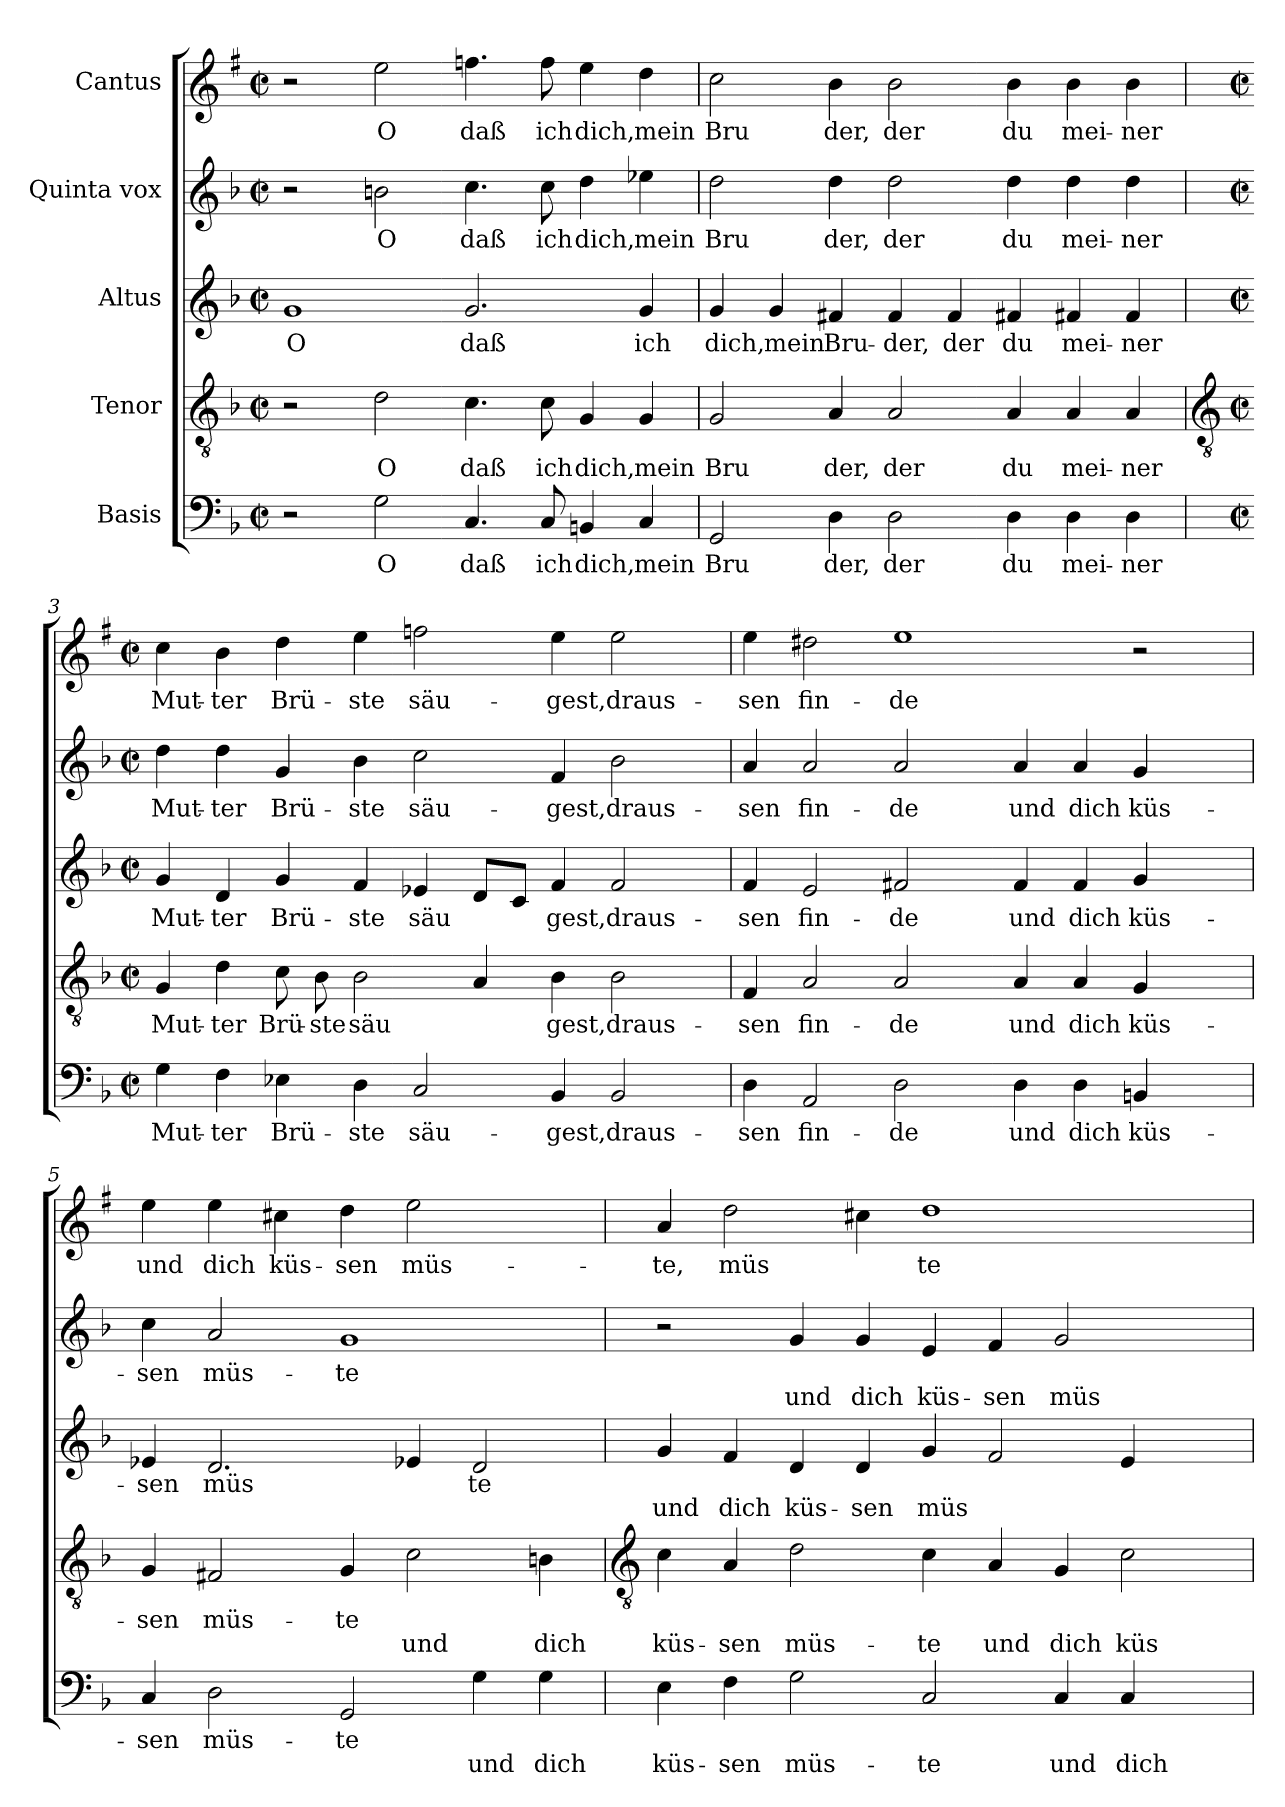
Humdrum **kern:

**kern	**text	**text	**kern	**text	**text	**kern	**text	**text	**kern	**text	**text	**kern	**text
*part5	*part5	*part5	*part4	*part4	*part4	*part3	*part3	*part3	*part2	*part2	*part2	*part1	*part1
*staff5	*staff5	*staff5	*staff4	*staff4	*staff4	*staff3	*staff3	*staff3	*staff2	*staff2	*staff2	*staff1	*staff1
*I"Basis	*	*	*I"Tenor	*	*	*I"Altus	*	*	*I"Quinta vox	*	*	*I"Cantus	*
*clefF4	*	*	*clefGv2	*	*	*clefG2	*	*	*clefG2	*	*	*clefG2	*
*	*	*	*	*	*	*	*	*	*	*	*	*ITrd1c2	*
*k[b-]	*	*	*k[b-]	*	*	*k[b-]	*	*	*k[b-]	*	*	*k[b-]	*
*F:	*	*	*F:	*	*	*F:	*	*	*F:	*	*	*F:	*
*M4/2	*	*	*M4/2	*	*	*M4/2	*	*	*M4/2	*	*	*M4/2	*
*met(c|)	*	*	*met(c|)	*	*	*met(c|)	*	*	*met(c|)	*	*	*met(c|)	*
=1	=1	=1	=1	=1	=1	=1	=1	=1	=1	=1	=1	=1	=1
!	!	!	!	!	!	!	!LO:LY:b	!	!	!	!	!	!
2r	.	.	2r	.	.	1g	O	.	2r	.	.	2r	.
!	!LO:LY:b	!	!	!LO:LY:b	!	!	!	!	!	!LO:LY:b	!	!	!LO:LY:b
2G	O	.	2d	O	.	.	.	.	2bn	O	.	2dd	O
!	!LO:LY:b	!	!	!LO:LY:b	!	!	!LO:LY:b	!	!	!LO:LY:b	!	!	!LO:LY:b
4.C	daß	.	4.c	daß	.	2.g	daß	.	4.cc	daß	.	4.ee-X	daß
!	!LO:LY:b	!	!	!LO:LY:b	!	!	!	!	!	!LO:LY:b	!	!	!LO:LY:b
8C	ich	.	8c	ich	.	.	.	.	8cc	ich	.	8ee-	ich
!	!LO:LY:b	!	!	!LO:LY:b	!	!	!	!	!	!LO:LY:b	!	!	!LO:LY:b
4BBn	dich,	.	4G	dich,	.	.	.	.	4dd	dich,	.	4dd	dich,
!	!LO:LY:b	!	!	!LO:LY:b	!	!	!LO:LY:b	!	!	!LO:LY:b	!	!	!LO:LY:b
4C	mein	.	4G	mein	.	4g	ich	.	4ee-X	mein	.	4cc	mein
=2	=2	=2	=2	=2	=2	=2	=2	=2	=2	=2	=2	=2	=2
!	!LO:LY:b	!	!	!LO:LY:b	!	!	!LO:LY:b	!	!	!LO:LY:b	!	!	!LO:LY:b
2GG	Bru	.	2G	Bru	.	4g	dich,	.	2dd	Bru	.	2b-	Bru
!	!	!	!	!	!	!	!LO:LY:b	!	!	!	!	!	!
.	.	.	.	.	.	4g	mein	.	.	.	.	.	.
!	!LO:LY:b	!	!	!LO:LY:b	!	!	!LO:LY:b	!	!	!LO:LY:b	!	!	!LO:LY:b
4D	der,	.	4A	der,	.	4f#X	Bru-	.	4dd	der,	.	4a	der,
!	!LO:LY:b	!	!	!LO:LY:b	!	!	!LO:LY:b	!	!	!LO:LY:b	!	!	!LO:LY:b
2D	der	.	2A	der	.	4f#	-der,	.	2dd	der	.	2a	der
!	!	!	!	!	!	!	!LO:LY:b	!	!	!	!	!	!
.	.	.	.	.	.	4f#	der	.	.	.	.	.	.
!	!LO:LY:b	!	!	!LO:LY:b	!	!	!LO:LY:b	!	!	!LO:LY:b	!	!	!LO:LY:b
4D	du	.	4A	du	.	4f#X	du	.	4dd	du	.	4a	du
!	!LO:LY:b	!	!	!LO:LY:b	!	!	!LO:LY:b	!	!	!LO:LY:b	!	!	!LO:LY:b
4D	mei-	.	4A	mei-	.	4f#X	mei-	.	4dd	mei-	.	4a	mei-
!	!LO:LY:b	!	!	!LO:LY:b	!	!	!LO:LY:b	!	!	!LO:LY:b	!	!	!LO:LY:b
4D	-ner	.	4A	-ner	.	4f#	-ner	.	4dd	-ner	.	4a	-ner
!!LO:LB:g=z
=3	=3	=3	=3	=3	=3	=3	=3	=3	=3	=3	=3	=3	=3
*	*	*	*clefGv2	*	*	*	*	*	*	*	*	*	*
*M4/2	*	*	*M4/2	*	*	*M4/2	*	*	*M4/2	*	*	*M4/2	*
*met(c|)	*	*	*met(c|)	*	*	*met(c|)	*	*	*met(c|)	*	*	*met(c|)	*
!	!LO:LY:b	!	!	!LO:LY:b	!	!	!LO:LY:b	!	!	!LO:LY:b	!	!	!LO:LY:b
*	*	*	*	*	*	*	*	*	*	*	*	*^	*
4G	Mut-	.	4G	Mut-	.	4g	Mut-	.	4dd	Mut-	.	4b-	2ryy	Mut-
!	!LO:LY:b	!	!	!LO:LY:b	!	!	!LO:LY:b	!	!	!LO:LY:b	!	!	!	!LO:LY:b
4F	-ter	.	4d	-ter	.	4d	-ter	.	4dd	-ter	.	4a	.	-ter
!	!LO:LY:b	!	!	!LO:LY:b	!	!	!LO:LY:b	!	!	!LO:LY:b	!	!	!	!LO:LY:b
4E-X	Brü-	.	8c	Brü-	.	4g	Brü-	.	4g	Brü-	.	4cc	2ryy	Brü-
!	!	!	!	!LO:LY:b	!	!	!	!	!	!	!	!	!	!
.	.	.	8B-	-ste	.	.	.	.	.	.	.	.	.	.
!	!LO:LY:b	!	!	!LO:LY:b	!	!	!LO:LY:b	!	!	!LO:LY:b	!	!	!	!LO:LY:b
4D	-ste	.	2B-	säu	.	4f	-ste	.	4b-	-ste	.	4dd	.	-ste
!	!LO:LY:b	!	!	!	!	!	!LO:LY:b	!	!	!LO:LY:b	!	!	!	!LO:LY:b
2C	säu-	.	.	.	.	4e-X	säu	.	2cc	säu-	.	2ee-X	2ryy	säu-
.	.	.	4A	.	.	8dL	.	.	.	.	.	.	.	.
.	.	.	.	.	.	8cJ	.	.	.	.	.	.	.	.
!	!LO:LY:b	!	!	!LO:LY:b	!	!	!LO:LY:b	!	!	!LO:LY:b	!	!	!	!LO:LY:b
4BB-	-gest,	.	4B-	gest,	.	4f	gest,	.	4f	-gest,	.	4dd	4ryy	-gest,
!	!LO:LY:b	!	!	!LO:LY:b	!	!	!LO:LY:b	!	!	!LO:LY:b	!	!	!	!LO:LY:b
2BB-	draus-	.	2B-	draus-	.	2f	draus-	.	2b-	draus-	.	2dd	4ryy	draus-
.	.	.	.	.	.	.	.	.	.	.	.	.	4ryy	.
=4	=4	=4	=4	=4	=4	=4	=4	=4	=4	=4	=4	=4	=4	=4
!	!LO:LY:b	!	!	!LO:LY:b	!	!	!LO:LY:b	!	!	!LO:LY:b	!	!	!	!LO:LY:b
4D	-sen	.	4F	-sen	.	4f	-sen	.	4a	-sen	.	4dd	1ryy	-sen
!	!LO:LY:b	!	!	!LO:LY:b	!	!	!LO:LY:b	!	!	!LO:LY:b	!	!	!	!LO:LY:b
2AA	fin-	.	2A	fin-	.	2e	fin-	.	2a	fin-	.	2cc#X	.	fin-
!	!LO:LY:b	!	!	!LO:LY:b	!	!	!LO:LY:b	!	!	!LO:LY:b	!	!	!	!LO:LY:b
2D	-de	.	2A	-de	.	2f#X	-de	.	2a	-de	.	1dd	.	-de
.	.	.	.	.	.	.	.	.	.	.	.	.	1ryy	.
!	!LO:LY:b	!	!	!LO:LY:b	!	!	!LO:LY:b	!	!	!LO:LY:b	!	!	!	!
4D	und	.	4A	und	.	4f#	und	.	4a	und	.	.	.	.
!	!LO:LY:b	!	!	!LO:LY:b	!	!	!LO:LY:b	!	!	!LO:LY:b	!	!	!	!
4D	dich	.	4A	dich	.	4f#	dich	.	4a	dich	.	.	.	.
!	!LO:LY:b	!	!	!LO:LY:b	!	!	!LO:LY:b	!	!	!LO:LY:b	!	!	!	!
4BBn	küs-	.	4G	küs-	.	4g	küs-	.	4g	küs-	.	2r	.	.
4ryy	.	.	4ryy	.	.	4ryy	.	.	4ryy	.	.	.	4ryy	.
=5	=5	=5	=5	=5	=5	=5	=5	=5	=5	=5	=5	=5	=5	=5
!	!LO:LY:b	!	!	!LO:LY:b	!	!	!LO:LY:b	!	!	!LO:LY:b	!	!	!	!LO:LY:b
4C	-sen	.	4G	-sen	.	4e-X	-sen	.	4cc	-sen	.	4dd	4ryy	und
!	!LO:LY:b	!	!	!LO:LY:b	!	!	!LO:LY:b	!	!	!LO:LY:b	!	!	!	!LO:LY:b
2D	müs-	.	2F#X	müs-	.	2.d	müs	.	2a	müs-	.	4dd	1.ryy	dich
!	!	!	!	!	!	!	!	!	!	!	!	!	!	!LO:LY:b
.	.	.	.	.	.	.	.	.	.	.	.	4bn	.	küs-
!	!LO:LY:b	!	!	!LO:LY:b	!	!	!	!	!	!LO:LY:b	!	!	!	!LO:LY:b
2GG	-te	.	4G	-te	.	.	.	.	1g	-te	.	4cc	.	-sen
!	!	!	!	!	!LO:LY:b	!	!	!	!	!	!	!	!	!LO:LY:b
.	.	.	2c	.	und	4e-X	.	.	.	.	.	2dd	.	müs-
!	!	!LO:LY:b	!	!	!	!	!LO:LY:b	!	!	!	!	!	!	!
4G	.	und	.	.	.	2d	te	.	.	.	.	.	.	.
!	!	!LO:LY:b	!	!	!LO:LY:b	!	!	!	!	!	!	!	!	!
4G	.	dich	4Bn	.	dich	.	.	.	.	.	.	4ryy	.	.
*	*	*	*	*	*	*	*	*	*	*	*	*v	*v	*
!!LO:LB:g=z
=6	=6	=6	=6	=6	=6	=6	=6	=6	=6	=6	=6	=6	=6
*	*	*	*clefGv2	*	*	*	*	*	*	*	*	*	*
!	!	!LO:LY:b	!	!	!LO:LY:b	!	!	!LO:LY:b	!	!	!	!	!LO:LY:b
4E	.	küs-	4c	.	küs-	4g	.	und	2r	.	.	4g	-te,
!	!	!LO:LY:b	!	!	!LO:LY:b	!	!	!LO:LY:b	!	!	!	!	!LO:LY:b
4F	.	-sen	4A	.	-sen	4f	.	dich	.	.	.	2cc	müs
!	!	!LO:LY:b	!	!	!LO:LY:b	!	!	!LO:LY:b	!	!	!LO:LY:b	!	!
2G	.	müs-	2d	.	müs-	4d	.	küs-	4g	.	und	.	.
!	!	!	!	!	!	!	!	!LO:LY:b	!	!	!LO:LY:b	!	!
.	.	.	.	.	.	4d	.	-sen	4g	.	dich	4bn	.
!	!	!LO:LY:b	!	!	!LO:LY:b	!	!	!LO:LY:b	!	!	!LO:LY:b	!	!LO:LY:b
2C	.	-te	4c	.	-te	4g	.	müs	4e	.	küs-	1cc	te
!	!	!	!	!	!LO:LY:b	!	!	!	!	!	!LO:LY:b	!	!
.	.	.	4A	.	und	2f	.	.	4f	.	-sen	.	.
!	!	!LO:LY:b	!	!	!LO:LY:b	!	!	!	!	!	!LO:LY:b	!	!
4C	.	und	4G	.	dich	.	.	.	2g	.	müs-	.	.
!	!	!LO:LY:b	!	!	!LO:LY:b	!	!	!	!	!	!	!	!
4C	.	dich	2c	.	küs-	4e	.	.	.	.	.	.	.
4ryy	.	.	.	.	.	4ryy	.	.	4ryy	.	.	4ryy	.
=	=	=	=	=	=	=	=	=	=	=	=	=	=
*-	*-	*-	*-	*-	*-	*-	*-	*-	*-	*-	*-	*-	*-
